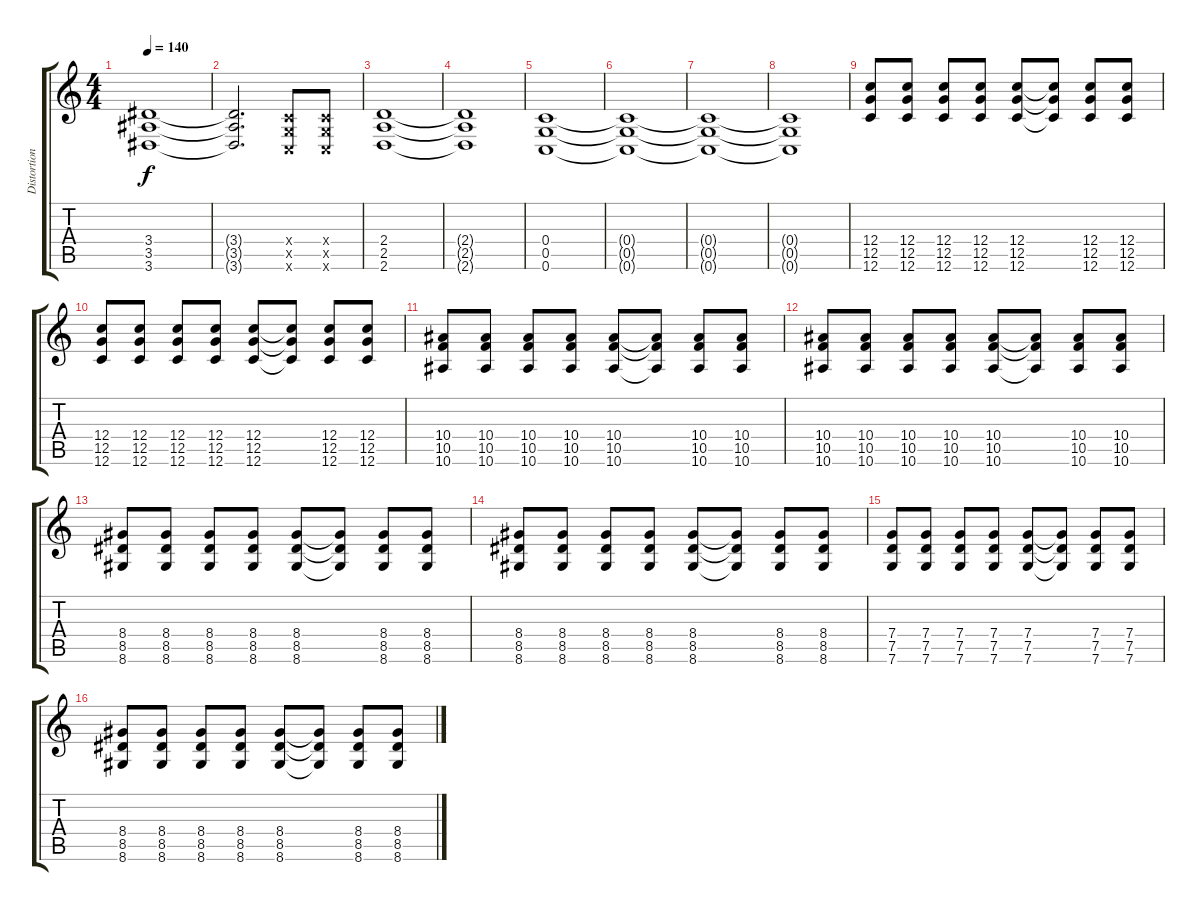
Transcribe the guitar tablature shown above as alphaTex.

\track ("Distortion 2" "Distortion") {instrument distortionguitar}
\staff {score tabs}
\tuning (D4 A3 F3 C3 G2 C2) {hide}
\ts (4 4)
\tempo 140
\clef g2
\ks c
(3.4 3.5 3.6).1{dy f} |
(3.4{t} 3.5{t} 3.6{t}).2{d} (0.4{x} 0.5{x} 0.6{x}).8 (0.4{x} 0.5{x} 0.6{x}).8 |
(2.4 2.5 2.6).1 |
(2.4{t} 2.5{t} 2.6{t}).1 |
(0.4 0.5 0.6).1 |
(0.4{t} 0.5{t} 0.6{t}).1 |
(0.4{t} 0.5{t} 0.6{t}).1 |
(0.4{t} 0.5{t} 0.6{t}).1 |
(12.4 12.5 12.6).8{volume 13 instrument distortionguitar} (12.4 12.5 12.6).8 (12.4 12.5 12.6).8 (12.4 12.5 12.6).8 (12.4 12.5 12.6).8 (12.4{t} 12.5{t} 12.6{t}).8 (12.4 12.5 12.6).8 (12.4 12.5 12.6).8 |
(12.4 12.5 12.6).8 (12.4 12.5 12.6).8 (12.4 12.5 12.6).8 (12.4 12.5 12.6).8 (12.4 12.5 12.6).8 (12.4{t} 12.5{t} 12.6{t}).8 (12.4 12.5 12.6).8 (12.4 12.5 12.6).8 |
(10.4 10.5 10.6).8 (10.4 10.5 10.6).8 (10.4 10.5 10.6).8 (10.4 10.5 10.6).8 (10.4 10.5 10.6).8 (10.4{t} 10.5{t} 10.6{t}).8 (10.4 10.5 10.6).8 (10.4 10.5 10.6).8 |
(10.4 10.5 10.6).8 (10.4 10.5 10.6).8 (10.4 10.5 10.6).8 (10.4 10.5 10.6).8 (10.4 10.5 10.6).8 (10.4{t} 10.5{t} 10.6{t}).8 (10.4 10.5 10.6).8 (10.4 10.5 10.6).8 |
(8.4 8.5 8.6).8 (8.4 8.5 8.6).8 (8.4 8.5 8.6).8 (8.4 8.5 8.6).8 (8.4 8.5 8.6).8 (8.4{t} 8.5{t} 8.6{t}).8 (8.4 8.5 8.6).8 (8.4 8.5 8.6).8 |
(8.4 8.5 8.6).8 (8.4 8.5 8.6).8 (8.4 8.5 8.6).8 (8.4 8.5 8.6).8 (8.4 8.5 8.6).8 (8.4{t} 8.5{t} 8.6{t}).8 (8.4 8.5 8.6).8 (8.4 8.5 8.6).8 |
(7.4 7.5 7.6).8 (7.4 7.5 7.6).8 (7.4 7.5 7.6).8 (7.4 7.5 7.6).8 (7.4 7.5 7.6).8 (7.4{t} 7.5{t} 7.6{t}).8 (7.4 7.5 7.6).8 (7.4 7.5 7.6).8 |
(8.4 8.5 8.6).8 (8.4 8.5 8.6).8 (8.4 8.5 8.6).8 (8.4 8.5 8.6).8 (8.4 8.5 8.6).8 (8.4{t} 8.5{t} 8.6{t}).8 (8.4 8.5 8.6).8 (8.4 8.5 8.6).8
